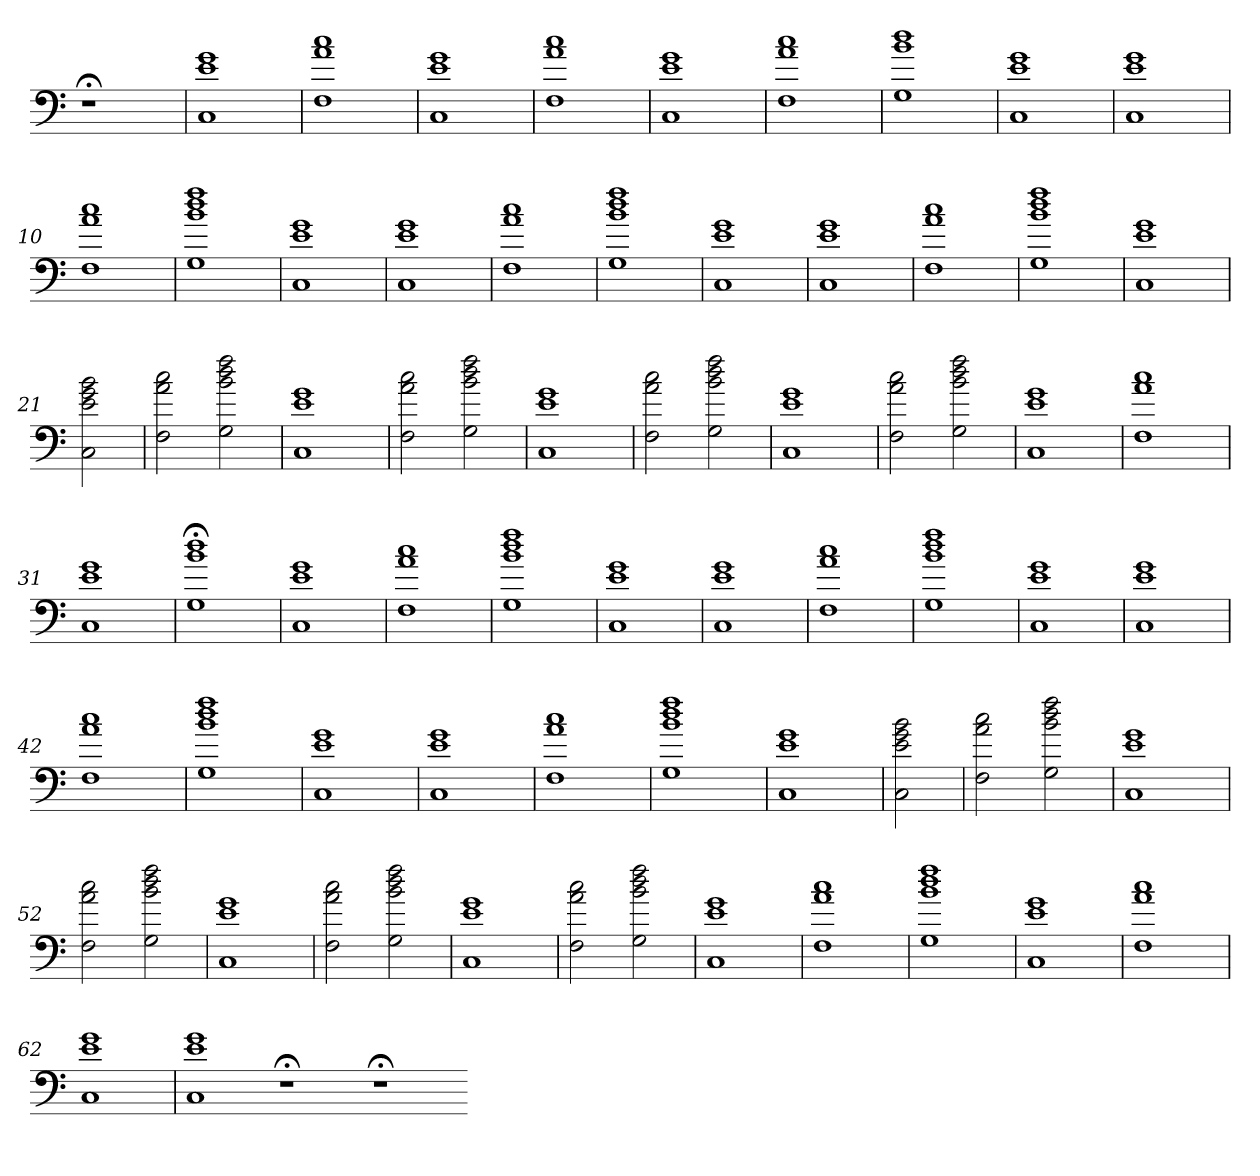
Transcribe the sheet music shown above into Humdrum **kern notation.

**kern
*part1
*staff1
=
1r;<
=1
1C 1e 1g
=2
1F 1a 1cc
=3
1C 1e 1g
=4
1F 1a 1cc
=5
1C 1e 1g
=6
1F 1a 1cc
=7
1G 1b 1dd
=8
1C 1e 1g
=9
1C 1e 1g
=10
1F 1a 1cc
=11
1G 1b 1dd 1ff
=12
1C 1e 1g
=13
1C 1e 1g
=14
1F 1a 1cc
=15
1G 1b 1dd 1ff
=16
1C 1e 1g
=17
1C 1e 1g
=18
1F 1a 1cc
=19
1G 1b 1dd 1ff
=20
1C 1e 1g
=21
2C 2e 2g 2b
=22
2F 2a 2cc
2G 2b 2dd 2ff
=23
1C 1e 1g
=24
2F 2a 2cc
2G 2b 2dd 2ff
=25
1C 1e 1g
=26
2F 2a 2cc
2G 2b 2dd 2ff
=27
1C 1e 1g
=28
2F 2a 2cc
2G 2b 2dd 2ff
=29
1C 1e 1g
=30
1F 1a 1cc
=31
1C 1e 1g
=32
1G;< 1b;< 1dd;<
=33
1C 1e 1g
=34
1F 1a 1cc
=35
1G 1b 1dd 1ff
=36
1C 1e 1g
=37
1C 1e 1g
=38
1F 1a 1cc
=39
1G 1b 1dd 1ff
=40
1C 1e 1g
=41
1C 1e 1g
=42
1F 1a 1cc
=43
1G 1b 1dd 1ff
=44
1C 1e 1g
=45
1C 1e 1g
=46
1F 1a 1cc
=47
1G 1b 1dd 1ff
=48
1C 1e 1g
=49
2C 2e 2g 2b
=50
2F 2a 2cc
2G 2b 2dd 2ff
=51
1C 1e 1g
=52
2F 2a 2cc
2G 2b 2dd 2ff
=53
1C 1e 1g
=54
2F 2a 2cc
2G 2b 2dd 2ff
=55
1C 1e 1g
=56
2F 2a 2cc
2G 2b 2dd 2ff
=57
1C 1e 1g
=58
1F 1a 1cc
=59
1G 1b 1dd 1ff
=60
1C 1e 1g
=61
1F 1a 1cc
=62
1C 1e 1g
=63
1C 1e 1g
1r;<
1r;<
=-
*-
